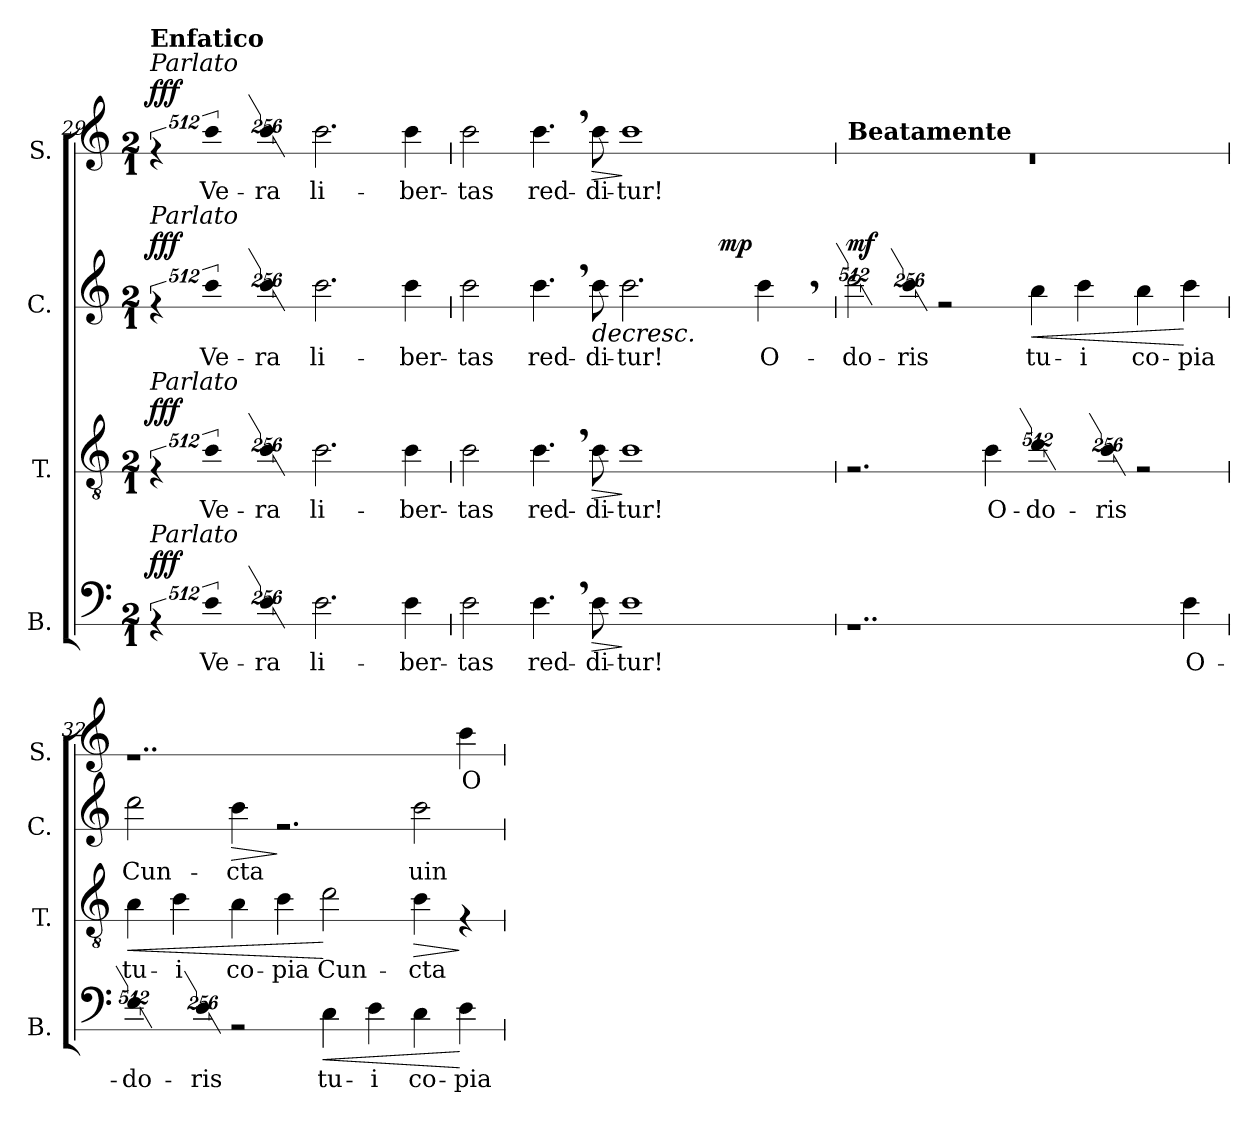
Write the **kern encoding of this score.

**kern	**text	**dynam	**kern	**text	**dynam	**kern	**text	**dynam	**kern	**text	**dynam
*part4	*part4	*part4	*part3	*part3	*part3	*part2	*part2	*part2	*part1	*part1	*part1
*staff4	*staff4	*staff4	*staff3	*staff3	*staff3	*staff2	*staff2	*staff2	*staff1	*staff1	*staff1
*I"B.	*	*	*I"T.	*	*	*I"C.	*	*	*I"S.	*	*
*I'B.	*	*	*I'T.	*	*	*I'C.	*	*	*I'S.	*	*
!!LO:LB:g=z
*stria1	*	*	*stria1	*	*	*stria1	*	*	*stria1	*	*
*clefF4	*	*	*clefGv2	*	*	*clefG2	*	*	*clefG2	*	*
*	*	*	*ITrd7c12	*	*	*	*	*	*	*	*
*k[]	*	*	*k[]	*	*	*k[]	*	*	*k[]	*	*
*C:	*	*	*C:	*	*	*C:	*	*	*C:	*	*
*M2/1	*	*	*M2/1	*	*	*M2/1	*	*	*M2/1	*	*
=29	=29	=29	=29	=29	=29	=29	=29	=29	=29	=29	=29
!	!	!	!	!	!	!	!	!	!LO:TX:a:i:t=Parlato	!	!
!	!	!	!	!	!	!	!	!	!LO:TX:a:B:t=Enfatico	!	!
!	!	!	!	!	!	!LO:TX:a:i:t=Parlato	!	!	!	!	!
!	!	!	!LO:TX:a:i:t=Parlato	!	!	!	!	!	!	!	!
!LO:TX:a:i:t=Parlato	!	!	!	!	!	!	!	!	!	!	!
!LO:N:vis=2	!	!	!LO:N:vis=2	!	!	!LO:N:vis=2	!	!	!LO:N:vis=2	!	!
1024%341r	.	fff	1024%341r	.	fff	1024%341r	.	fff	1024%341r	.	fff
!LO:N:vis=2	!	!	!	!	!	!	!	!	!	!	!
!	!LO:LY:b:color=#000000	!	!LO:N:vis=2	!	!	!	!	!	!	!	!
!	!	!	!	!LO:LY:b:color=#000000	!	!LO:N:vis=2	!	!	!	!	!
!	!	!	!	!	!	!	!LO:LY:b:color=#000000	!	!LO:N:vis=2	!	!
!	!	!	!	!	!	!	!	!	!	!LO:LY:b:color=#000000	!
1024%341Di\	Ve-	.	1024%341BBi\	Ve-	.	1024%341bi\	Ve-	.	1024%341bi\	Ve-	.
!LO:N:vis=2	!	!	!	!	!	!	!	!	!	!	!
!	!LO:LY:b:color=#000000	!	!LO:N:vis=2	!	!	!	!	!	!	!	!
!	!	!	!	!LO:LY:b:color=#000000	!	!LO:N:vis=2	!	!	!	!	!
!	!	!	!	!	!	!	!LO:LY:b:color=#000000	!	!LO:N:vis=2	!	!
!	!	!	!	!	!	!	!	!	!	!LO:LY:b:color=#000000	!
512%171Di\	-ra	.	512%171BBi\	-ra	.	512%171bi\	-ra	.	512%171bi\	-ra	.
!	!LO:LY:b:color=#000000	!	!	!	!	!	!	!	!	!	!
!	!	!	!	!LO:LY:b:color=#000000	!	!	!	!	!	!	!
!	!	!	!	!	!	!	!LO:LY:b:color=#000000	!	!	!	!
!	!	!	!	!	!	!	!	!	!	!LO:LY:b:color=#000000	!
2.Di\	li-	.	2.BBi\	li-	.	2.bi\	li-	.	2.bi\	li-	.
!	!LO:LY:b:color=#000000	!	!	!	!	!	!	!	!	!	!
!	!	!	!	!LO:LY:b:color=#000000	!	!	!	!	!	!	!
!	!	!	!	!	!	!	!LO:LY:b:color=#000000	!	!	!	!
!	!	!	!	!	!	!	!	!	!	!LO:LY:b:color=#000000	!
4Di\	-ber-	.	4BBi\	-ber-	.	4bi\	-ber-	.	4bi\	-ber-	.
=30	=30	=30	=30	=30	=30	=30	=30	=30	=30	=30	=30
!	!LO:LY:b:color=#000000	!	!	!	!	!	!	!	!	!	!
!	!	!	!	!LO:LY:b:color=#000000	!	!	!	!	!	!	!
!	!	!	!	!	!	!	!LO:LY:b:color=#000000	!	!	!	!
!	!	!	!	!	!	!	!	!	!	!LO:LY:b:color=#000000	!
*	*	*	*	*	*	*^	*	*	*	*	*
2Di\	-tas	.	2BBi\	-tas	.	2bi\	1ryy	-tas	.	2bi\	-tas	.
!	!LO:LY:b:color=#000000	!	!	!	!	!	!	!	!	!	!	!
!	!	!	!	!LO:LY:b:color=#000000	!	!	!	!	!	!	!	!
!	!	!	!	!	!	!	!	!LO:LY:b:color=#000000	!	!	!	!
!	!	!	!	!	!	!	!	!	!	!	!LO:LY:b:color=#000000	!
4.D,i\	red-	.	4.BB,i\	red-	.	4.b,i\	.	red-	.	4.b,i\	red-	.
!	!LO:LY:b:color=#000000	!LO:HP:b	!	!	!	!	!	!	!	!	!	!
!	!	!	!	!LO:LY:b:color=#000000	!LO:HP:b	!	!	!	!	!	!	!
!	!	!	!	!	!	!	!	!LO:LY:b:color=#000000	!LO:HP:b	!	!	!
!	!	!	!	!	!	!	!	!	!	!	!LO:LY:b:color=#000000	!LO:HP:b
8Di\	-di-	>	8BBi\	-di-	>	8bi\	.	-di-	>	8bi\	-di-	>
!	!LO:LY:b:color=#000000	!	!	!	!	!	!	!	!	!	!	!
!	!	!	!	!LO:LY:b:color=#000000	!	!	!	!	!	!	!	!
!	!	!	!	!	!	!	!	!LO:LY:b:color=#000000	!	!	!	!
!	!	!	!	!	!	!	!	!	!	!	!LO:LY:b:color=#000000	!
1Di	-tur!	]	1BBi	-tur!	]	2.bi\	2ryy	-tur!	.	1bi	-tur!	]
.	.	.	.	.	.	.	16ryy	.	.	.	.	.
.	.	.	.	.	.	.	128ryy	.	.	.	.	.
.	.	.	.	.	.	.	512ryy	.	.	.	.	.
.	.	.	.	.	.	.	4ryy	.	mp	.	.	.
!	!	!	!	!	!	!	!	!LO:LY:b:color=#000000	!	!	!	!
.	.	.	.	.	.	4b,i\	.	O-	]	.	.	.
.	.	.	.	.	.	.	8ryy	.	.	.	.	.
.	.	.	.	.	.	.	32ryy	.	.	.	.	.
.	.	.	.	.	.	.	64ryy	.	.	.	.	.
.	.	.	.	.	.	.	256.ryy	.	.	.	.	.
!!LO:PB:g=z
=31	=31	=31	=31	=31	=31	=31	=31	=31	=31	=31	=31	=31
!	!	!	!	!	!	!LO:N:vis=2	!	!	!	!	!	!
*	*	*	*	*	*	*v	*v	*	*	*	*	*
*	*	*	*	*	*	*^	*	*	*	*	*
!	!	!	!	!	!	!	!	!	!	!LO:TX:a:B:t=Beatamente	!	!
!	!	!	!	!	!	!	!	!LO:LY:b:color=#000000	!	!LO:N:vis=1	!	!
*	*	*	*	*	*	*v	*v	*	*	*	*	*
1..r	.	.	2.r	.	.	1024%341cci\	-do-	mf	0r	.	.
!	!	!	!	!	!	!LO:N:vis=4	!	!	!	!	!
!	!	!	!	!	!	!	!LO:LY:b:color=#000000	!	!	!	!
.	.	.	.	.	.	1024%171bi\	-ris	.	.	.	.
.	.	.	.	.	.	2r	.	.	.	.	.
!	!	!	!	!LO:LY:b:color=#000000	!	!	!	!	!	!	!
.	.	.	4BBi\	O-	.	.	.	.	.	.	.
!	!	!	!LO:N:vis=2	!	!	!	!	!	!	!	!
!	!	!	!	!LO:LY:b:color=#000000	!	!	!	!	!	!	!
!	!	!	!	!	!	!	!LO:LY:b:color=#000000	!LO:HP:b	!	!	!
.	.	.	1024%341Ci\	-do-	.	4ai\	tu-	<	.	.	.
!	!	!	!	!	!	!	!LO:LY:b:color=#000000	!	!	!	!
.	.	.	.	.	.	4bi\	-i	.	.	.	.
!	!	!	!LO:N:vis=4	!	!	!	!	!	!	!	!
!	!	!	!	!LO:LY:b:color=#000000	!	!	!	!	!	!	!
.	.	.	1024%171BBi\	-ris	.	.	.	.	.	.	.
!	!	!	!	!	!	!	!LO:LY:b:color=#000000	!	!	!	!
.	.	.	2r	.	.	4ai\	co-	.	.	.	.
!	!LO:LY:b:color=#000000	!	!	!	!	!	!	!	!	!	!
!	!	!	!	!	!	!	!LO:LY:b:color=#000000	!	!	!	!
4Di\	O-	.	.	.	.	4bi\	-pia	[	.	.	.
=32	=32	=32	=32	=32	=32	=32	=32	=32	=32	=32	=32
!LO:N:vis=2	!	!	!	!	!	!	!	!	!	!	!
!	!LO:LY:b:color=#000000	!	!	!	!	!	!	!	!	!	!
!	!	!	!	!LO:LY:b:color=#000000	!LO:HP:b	!	!	!	!	!	!
!	!	!	!	!	!	!	!LO:LY:b:color=#000000	!	!	!	!
1024%341Ei\	-do-	.	4AAi\	tu-	<	2cci\	Cun-	.	1..r	.	.
!	!	!	!	!LO:LY:b:color=#000000	!	!	!	!	!	!	!
.	.	.	4BBi\	-i	.	.	.	.	.	.	.
!LO:N:vis=4	!	!	!	!	!	!	!	!	!	!	!
!	!LO:LY:b:color=#000000	!	!	!	!	!	!	!	!	!	!
1024%171Di\	-ris	.	.	.	.	.	.	.	.	.	.
!	!	!	!	!LO:LY:b:color=#000000	!	!	!	!	!	!	!
!	!	!	!	!	!	!	!LO:LY:b:color=#000000	!LO:HP:b	!	!	!
2r	.	.	4AAi\	co-	.	4bi\	-cta	>	.	.	.
!	!	!	!	!LO:LY:b:color=#000000	!	!	!	!	!	!	!
.	.	.	4BBi\	-pia	.	2.r	.	]	.	.	.
!	!LO:LY:b:color=#000000	!LO:HP:b	!	!	!	!	!	!	!	!	!
!	!	!	!	!LO:LY:b:color=#000000	!	!	!	!	!	!	!
4Ci\	tu-	<	2Ci\	Cun-	[	.	.	.	.	.	.
!	!LO:LY:b:color=#000000	!	!	!	!	!	!	!	!	!	!
4Di\	-i	.	.	.	.	.	.	.	.	.	.
!	!LO:LY:b:color=#000000	!	!	!	!	!	!	!	!	!	!
!	!	!	!	!LO:LY:b:color=#000000	!LO:HP:b	!	!	!	!	!	!
!	!	!	!	!	!	!	!LO:LY:b:color=#000000	!	!	!	!
4Ci\	co-	.	4BBi\	-cta	>	2bi\	uin-	.	.	.	.
!	!LO:LY:b:color=#000000	!	!	!	!	!	!	!	!	!	!
!	!	!	!	!	!	!	!	!	!	!LO:LY:b:color=#000000	!
4Di\	-pia	[	4r	.	]	.	.	.	4bi\	O-	.
=	=	=	=	=	=	=	=	=	=	=	=
*-	*-	*-	*-	*-	*-	*-	*-	*-	*-	*-	*-
